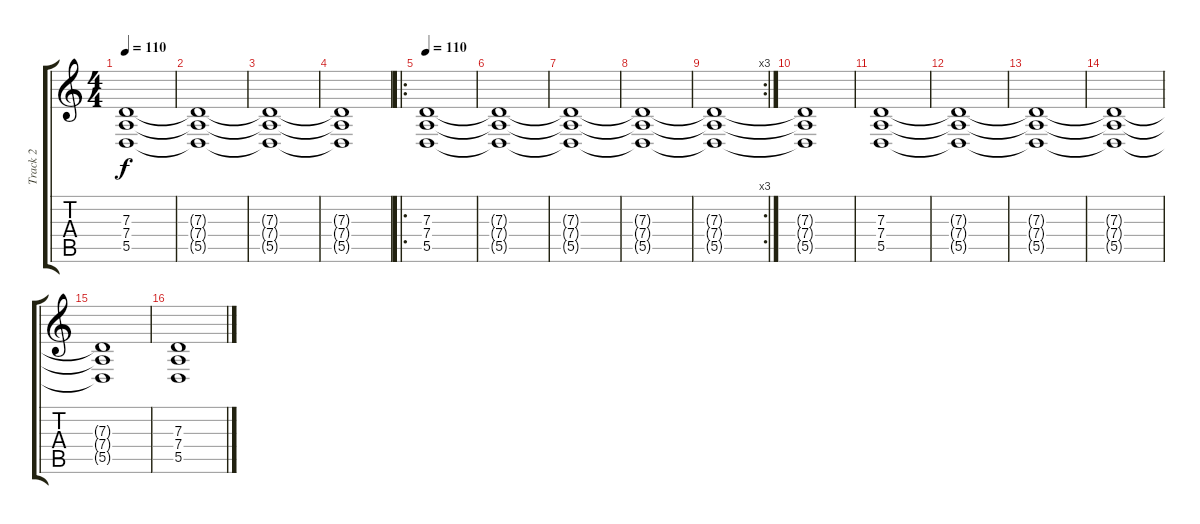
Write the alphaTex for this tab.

\track ("Track 2" "Track 2") {instrument stringensemble1}
\staff {score tabs}
\tuning (E4 B3 G3 D3 A2 E2) {hide}
\ts (4 4)
\tempo 110
\clef g2
\ks c
(7.3{t} 7.4{t} 5.5{t}).1{dy f volume 3} |
(7.3{t} 7.4{t} 5.5{t}).1 |
(7.3{t} 7.4{t} 5.5{t}).1 |
(7.3{t} 7.4{t} 5.5{t}).1 |
\ro
\tempo 110
(7.3 7.4 5.5).1{volume 4} |
(7.3{t} 7.4{t} 5.5{t}).1 |
(7.3{t} 7.4{t} 5.5{t}).1 |
(7.3{t} 7.4{t} 5.5{t}).1 |
\rc 3
(7.3{t} 7.4{t} 5.5{t}).1 |
(7.3{t} 7.4{t} 5.5{t}).1 |
(7.3 7.4 5.5).1{volume 4} |
(7.3{t} 7.4{t} 5.5{t}).1 |
(7.3{t} 7.4{t} 5.5{t}).1 |
(7.3{t} 7.4{t} 5.5{t}).1 |
(7.3{t} 7.4{t} 5.5{t}).1 |
(7.3 7.4 5.5).1{volume 5}
